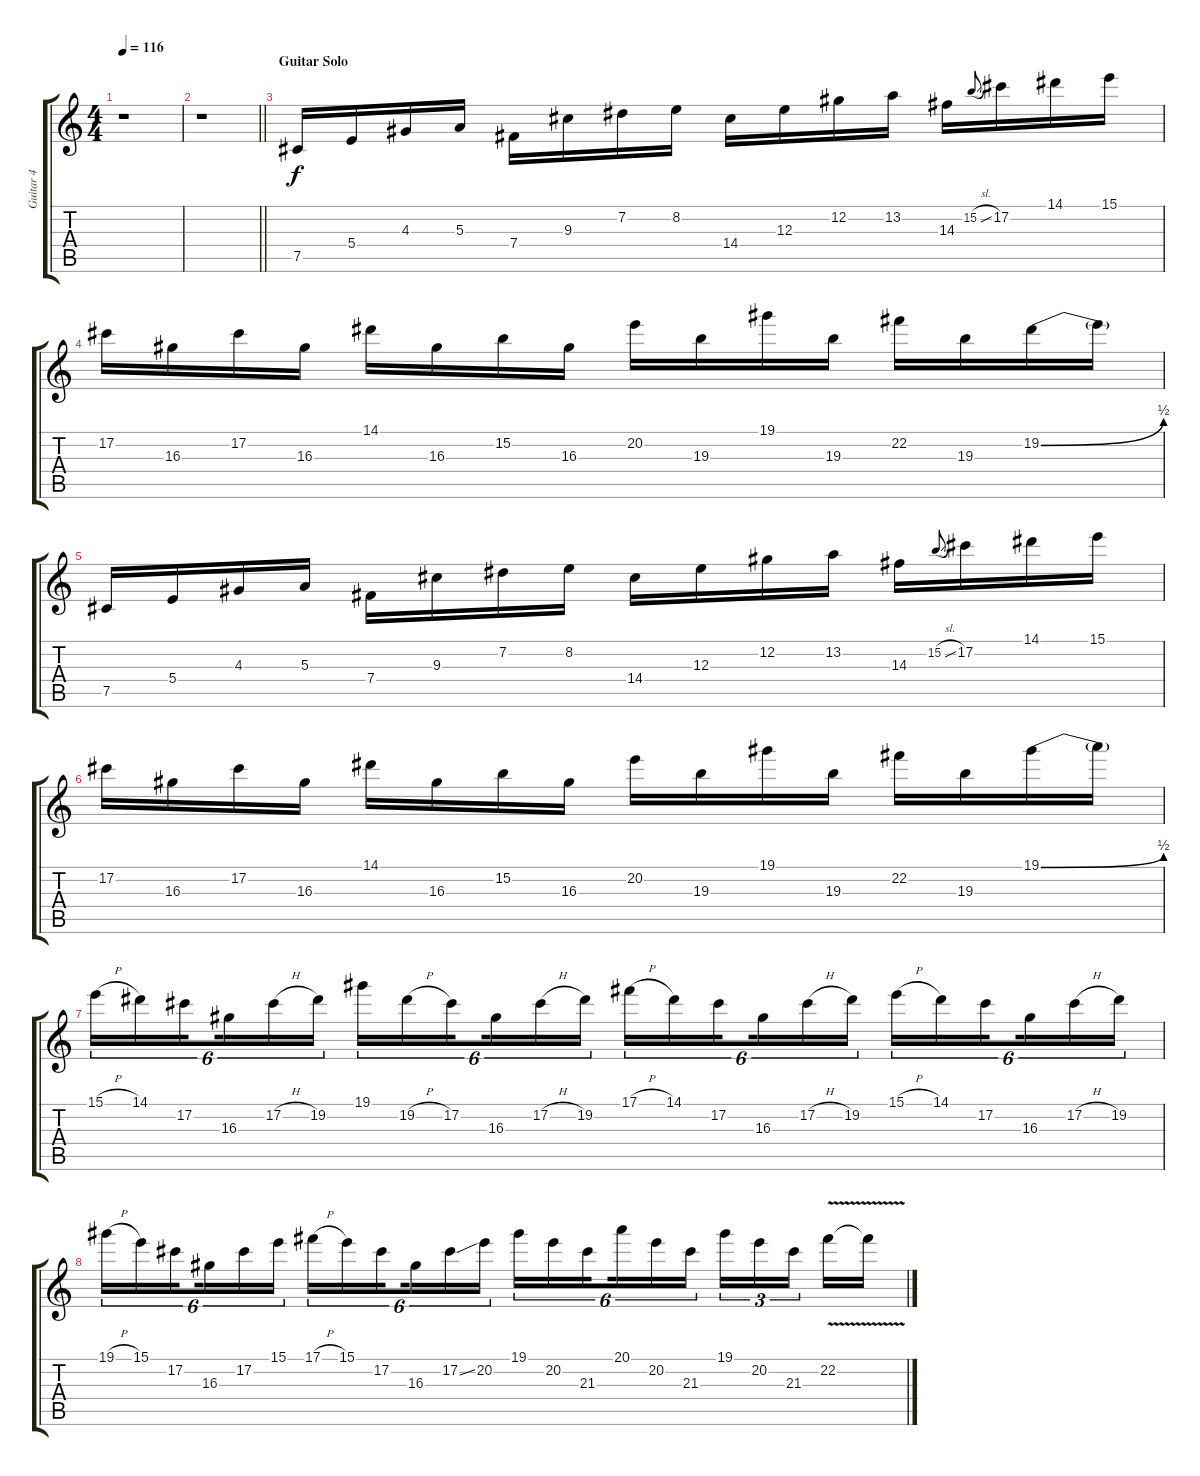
\track ("Guitar 4" "Guitar 4") {instrument distortionguitar}
\staff {score tabs}
\tuning (Db4 Ab3 E3 B2 Gb2 Db2) {hide}
\ts (4 4)
\tempo 116
\clef g2
\ks c
r.1{dy f} |
\barLineRight lightlight
r.1 |
\section ("" "Guitar Solo")
7.5.16 5.4.16 4.3.16 5.3.16 7.4.16 9.3.16 7.2.16 8.2.16 14.4.16 12.3.16 12.2.16 13.2.16 14.3.16 15.2{sl}.8{gr onbeat} 17.2.16 14.1.16 15.1.16 |
17.2.16 16.3.16 17.2.16 16.3.16 14.1.16 16.3.16 15.2.16 16.3.16 20.2.16 19.3.16 19.1.16 19.3.16 22.2.16 19.3.16 19.2{be (bend 0 0 60 2)}.16 19.2{t}.16 |
7.5.16 5.4.16 4.3.16 5.3.16 7.4.16 9.3.16 7.2.16 8.2.16 14.4.16 12.3.16 12.2.16 13.2.16 14.3.16 15.2{sl}.8{gr onbeat} 17.2.16 14.1.16 15.1.16 |
17.2.16 16.3.16 17.2.16 16.3.16 14.1.16 16.3.16 15.2.16 16.3.16 20.2.16 19.3.16 19.1.16 19.3.16 22.2.16 19.3.16 19.1{be (bend 0 0 60 2)}.16 19.1{t}.16 |
15.1{h}.16{tu (6 4)} 14.1.16{tu (6 4)} 17.2.16{tu (6 4) beam splitsecondary} 16.3.16{tu (6 4)} 17.2{h}.16{tu (6 4)} 19.2.16{tu (6 4)} 19.1.16{tu (6 4)} 19.2{h}.16{tu (6 4)} 17.2.16{tu (6 4) beam splitsecondary} 16.3.16{tu (6 4)} 17.2{h}.16{tu (6 4)} 19.2.16{tu (6 4)} 17.1{h}.16{tu (6 4)} 14.1.16{tu (6 4)} 17.2.16{tu (6 4) beam splitsecondary} 16.3.16{tu (6 4)} 17.2{h}.16{tu (6 4)} 19.2.16{tu (6 4)} 15.1{h}.16{tu (6 4)} 14.1.16{tu (6 4)} 17.2.16{tu (6 4) beam splitsecondary} 16.3.16{tu (6 4)} 17.2{h}.16{tu (6 4)} 19.2.16{tu (6 4)} |
19.1{h}.16{tu (6 4)} 15.1.16{tu (6 4)} 17.2.16{tu (6 4) beam splitsecondary} 16.3.16{tu (6 4)} 17.2.16{tu (6 4)} 15.1.16{tu (6 4)} 17.1{h}.16{tu (6 4)} 15.1.16{tu (6 4)} 17.2.16{tu (6 4) beam splitsecondary} 16.3.16{tu (6 4)} 17.2{ss}.16{tu (6 4)} 20.2.16{tu (6 4)} 19.1.16{tu (6 4)} 20.2.16{tu (6 4)} 21.3.16{tu (6 4) beam splitsecondary} 20.1.16{tu (6 4)} 20.2.16{tu (6 4)} 21.3.16{tu (6 4)} 19.1.16{tu (3 2)} 20.2.16{tu (3 2)} 21.3.16{tu (3 2) beam splitsecondary} 22.2{v}.16 22.2{t}.16
